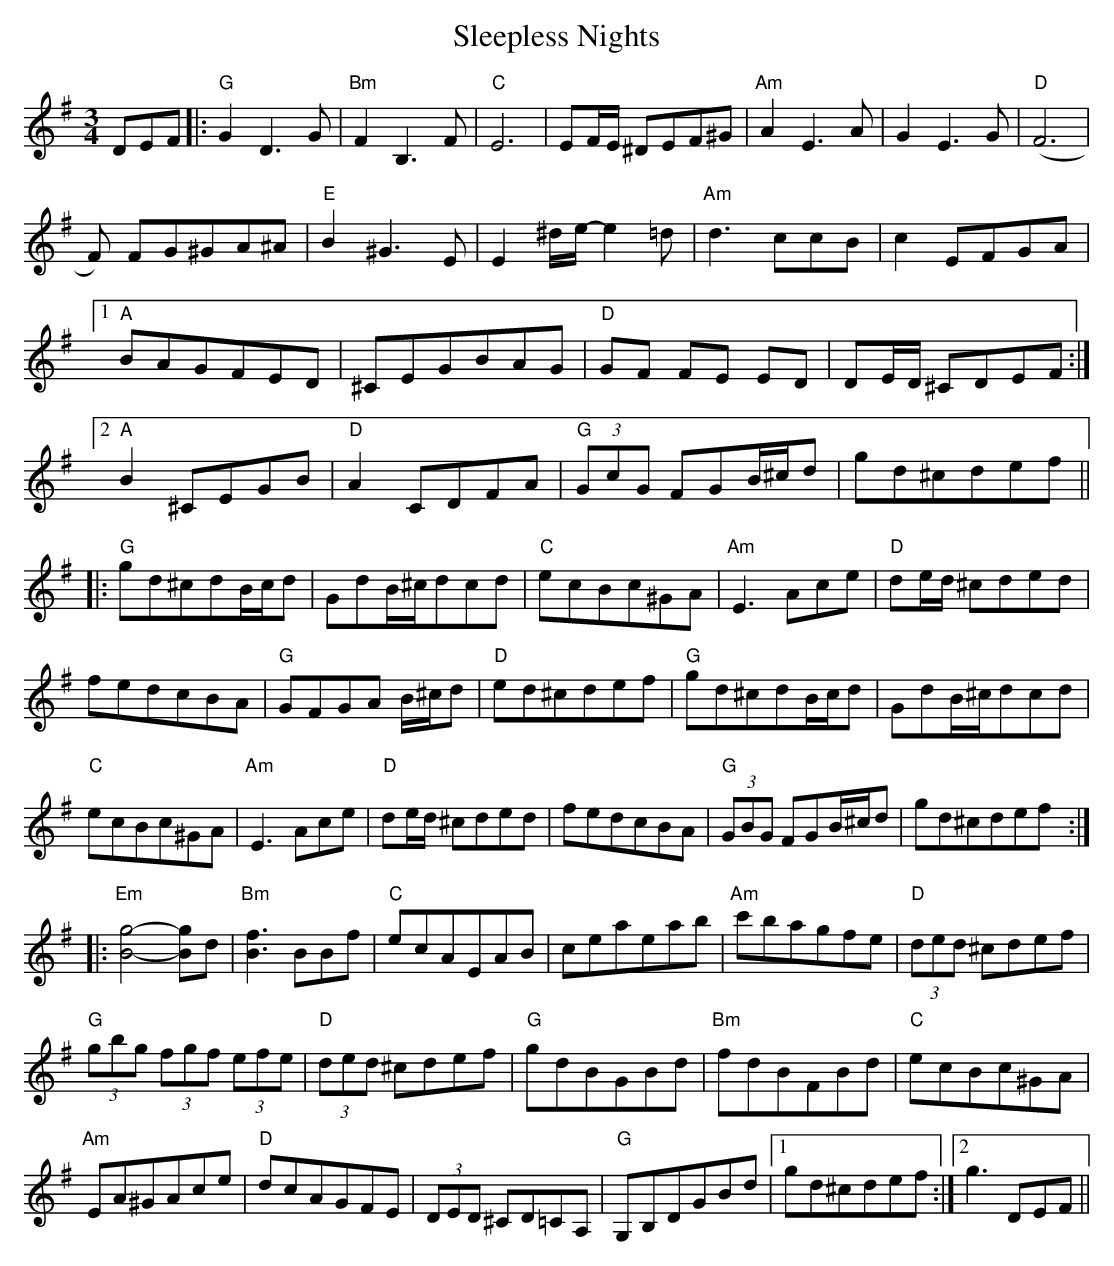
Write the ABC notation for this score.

X:1
T: Sleepless Nights
M: 3/4
L: 1/8
K: Gmaj
DEF|:"G"G2 D3 G|"Bm"F2 B,3F|"C"E6|EF/E/ ^DEF^G|"Am"A2 E3 A|G2 E3 G|"D"(F6|
F) FG^GA^A|"E"B2 ^G3 E|E2 ^d/e/-e2 =d|"Am"d3 ccB|c2 EFGA|
[1 "A"BAGFED|^CEGBAG|"D"GF FE ED|DE/D/ ^CDEF:|
[2 "A"B2 ^CEGB|"D"A2 CDFA|"G"(3GcG FGB/^c/d|gd^cdef||
|:"G"gd^cdB/c/d|GdB/^c/dcd|"C"ecBc^GA|"Am"E3 Ace|"D"de/d/ ^cded|
fedcBA|"G"GFGA B/^c/d|"D"ed^cdef|"G"gd^cdB/c/d|GdB/^c/dcd|
"C"ecBc^GA|"Am"E3 Ace|"D"de/d/ ^cded|fedcBA|"G"(3GBG FGB/^c/d|gd^cdef:|
|:"Em"[gB]4-[gB]d|"Bm"[fB]3BBf|"C"ecAEAB|ceaeab|"Am"c'bagfe|"D"(3ded ^cdef|
"G"(3gbg (3fgf (3efe|"D"(3ded ^cdef|"G"gdBGBd|"Bm"fdBFBd|"C"ecBc^GA|
"Am"EA^GAce|"D"dcAGFE|(3DED ^CD=CA,|"G"G,B,DGBd|1 gd^cdef:|2 g3DEF||
